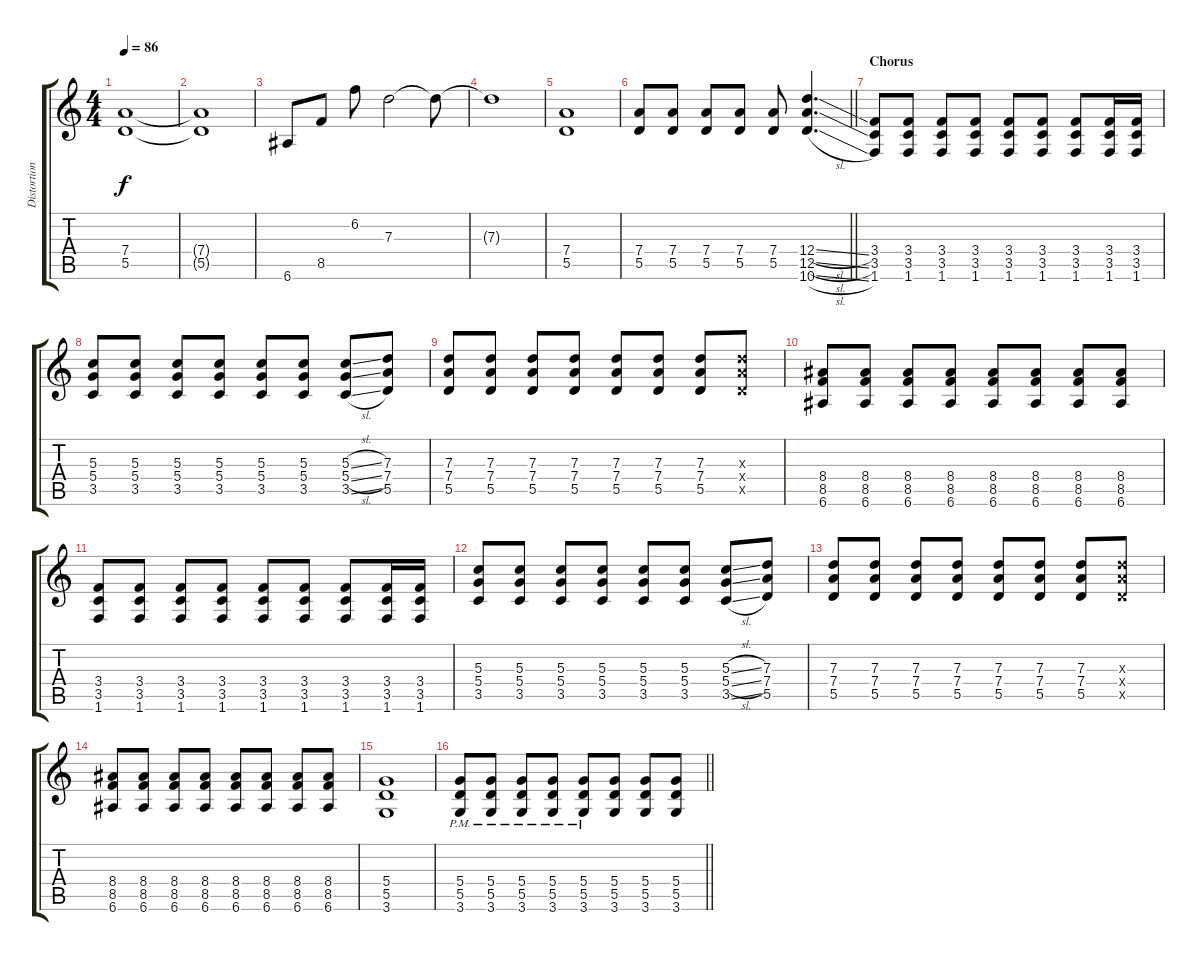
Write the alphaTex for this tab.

\track ("Distortion" "Distortion") {instrument distortionguitar}
\staff {score tabs}
\tuning (E4 B3 G3 D3 A2 E2) {hide}
\ts (4 4)
\tempo 86
\clef g2
\ks c
(7.4 5.5).1{dy f} |
(7.4{t} 5.5{t}).1 |
6.6.8 8.5.8 6.2.8 7.3.2 7.3{t}.8 |
7.3{t}.1 |
(7.4 5.5).1 |
\barLineRight lightlight
(7.4 5.5).8 (7.4 5.5).8 (7.4 5.5).8 (7.4 5.5).8 (7.4 5.5).8 (12.4{sl} 12.5{sl} 10.6{sl}).4{d} |
\section ("" "Chorus")
(3.4 3.5 1.6).8 (3.4 3.5 1.6).8 (3.4 3.5 1.6).8 (3.4 3.5 1.6).8 (3.4 3.5 1.6).8 (3.4 3.5 1.6).8 (3.4 3.5 1.6).8 (3.4 3.5 1.6).16 (3.4 3.5 1.6).16 |
(5.3 5.4 3.5).8 (5.3 5.4 3.5).8 (5.3 5.4 3.5).8 (5.3 5.4 3.5).8 (5.3 5.4 3.5).8 (5.3 5.4 3.5).8 (5.3{sl} 5.4{sl} 3.5{sl}).8 (7.3 7.4 5.5).8 |
(7.3 7.4 5.5).8 (7.3 7.4 5.5).8 (7.3 7.4 5.5).8 (7.3 7.4 5.5).8 (7.3 7.4 5.5).8 (7.3 7.4 5.5).8 (7.3 7.4 5.5).8 (7.3{x} 7.4{x} 5.5{x}).8 |
(8.4 8.5 6.6).8 (8.4 8.5 6.6).8 (8.4 8.5 6.6).8 (8.4 8.5 6.6).8 (8.4 8.5 6.6).8 (8.4 8.5 6.6).8 (8.4 8.5 6.6).8 (8.4 8.5 6.6).8 |
(3.4 3.5 1.6).8 (3.4 3.5 1.6).8 (3.4 3.5 1.6).8 (3.4 3.5 1.6).8 (3.4 3.5 1.6).8 (3.4 3.5 1.6).8 (3.4 3.5 1.6).8 (3.4 3.5 1.6).16 (3.4 3.5 1.6).16 |
(5.3 5.4 3.5).8 (5.3 5.4 3.5).8 (5.3 5.4 3.5).8 (5.3 5.4 3.5).8 (5.3 5.4 3.5).8 (5.3 5.4 3.5).8 (5.3{sl} 5.4{sl} 3.5{sl}).8 (7.3 7.4 5.5).8 |
(7.3 7.4 5.5).8 (7.3 7.4 5.5).8 (7.3 7.4 5.5).8 (7.3 7.4 5.5).8 (7.3 7.4 5.5).8 (7.3 7.4 5.5).8 (7.3 7.4 5.5).8 (7.3{x} 7.4{x} 5.5{x}).8 |
(8.4 8.5 6.6).8 (8.4 8.5 6.6).8 (8.4 8.5 6.6).8 (8.4 8.5 6.6).8 (8.4 8.5 6.6).8 (8.4 8.5 6.6).8 (8.4 8.5 6.6).8 (8.4 8.5 6.6).8 |
(5.4 5.5 3.6).1 |
\barLineRight lightlight
(5.4{pm} 5.5{pm} 3.6{pm}).8 (5.4{pm} 5.5{pm} 3.6{pm}).8 (5.4{pm} 5.5{pm} 3.6{pm}).8 (5.4{pm} 5.5{pm} 3.6{pm}).8 (5.4{pm} 5.5{pm} 3.6{pm}).8 (5.4 5.5 3.6).8 (5.4 5.5 3.6).8 (5.4 5.5 3.6).8
